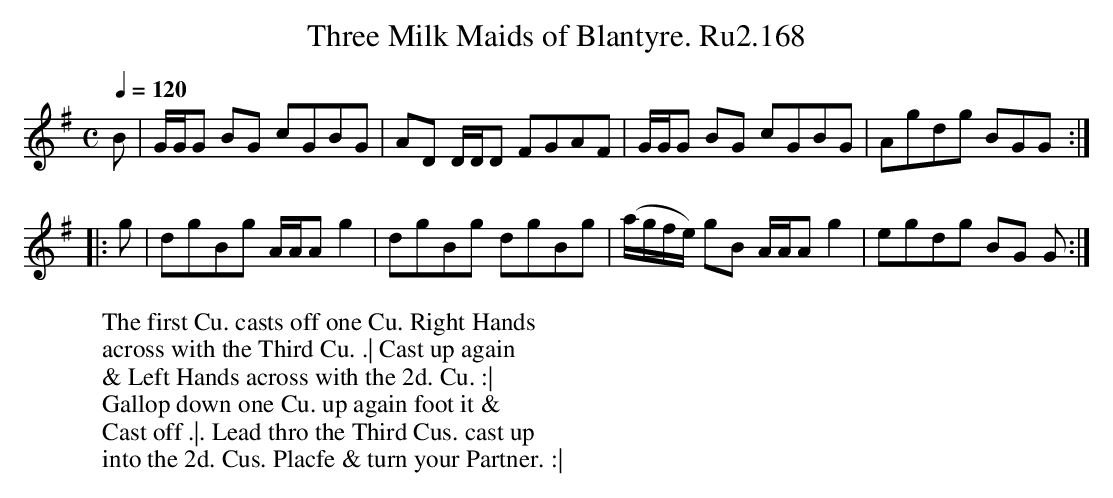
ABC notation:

X:1
T:Three Milk Maids of Blantyre. Ru2.168
M:C
L:1/8
Q:1/4=120
K:G
B|G/G/G BG cGBG|AD D/D/D FGAF|G/G/G BG cGBG|Agdg BGG:|
|:g|dgBg A/A/Ag2|dgBg dgBg|(a/g/f/e/) gB A/A/Ag2|egdg BG G:|
W:The first Cu. casts off one Cu. Right Hands
W:across with the Third Cu. .| Cast up again
W:& Left Hands across with the 2d. Cu. :|
W:Gallop down one Cu. up again foot it &
W:Cast off .|. Lead thro the Third Cus. cast up
W:into the 2d. Cus. Placfe & turn your Partner. :|
